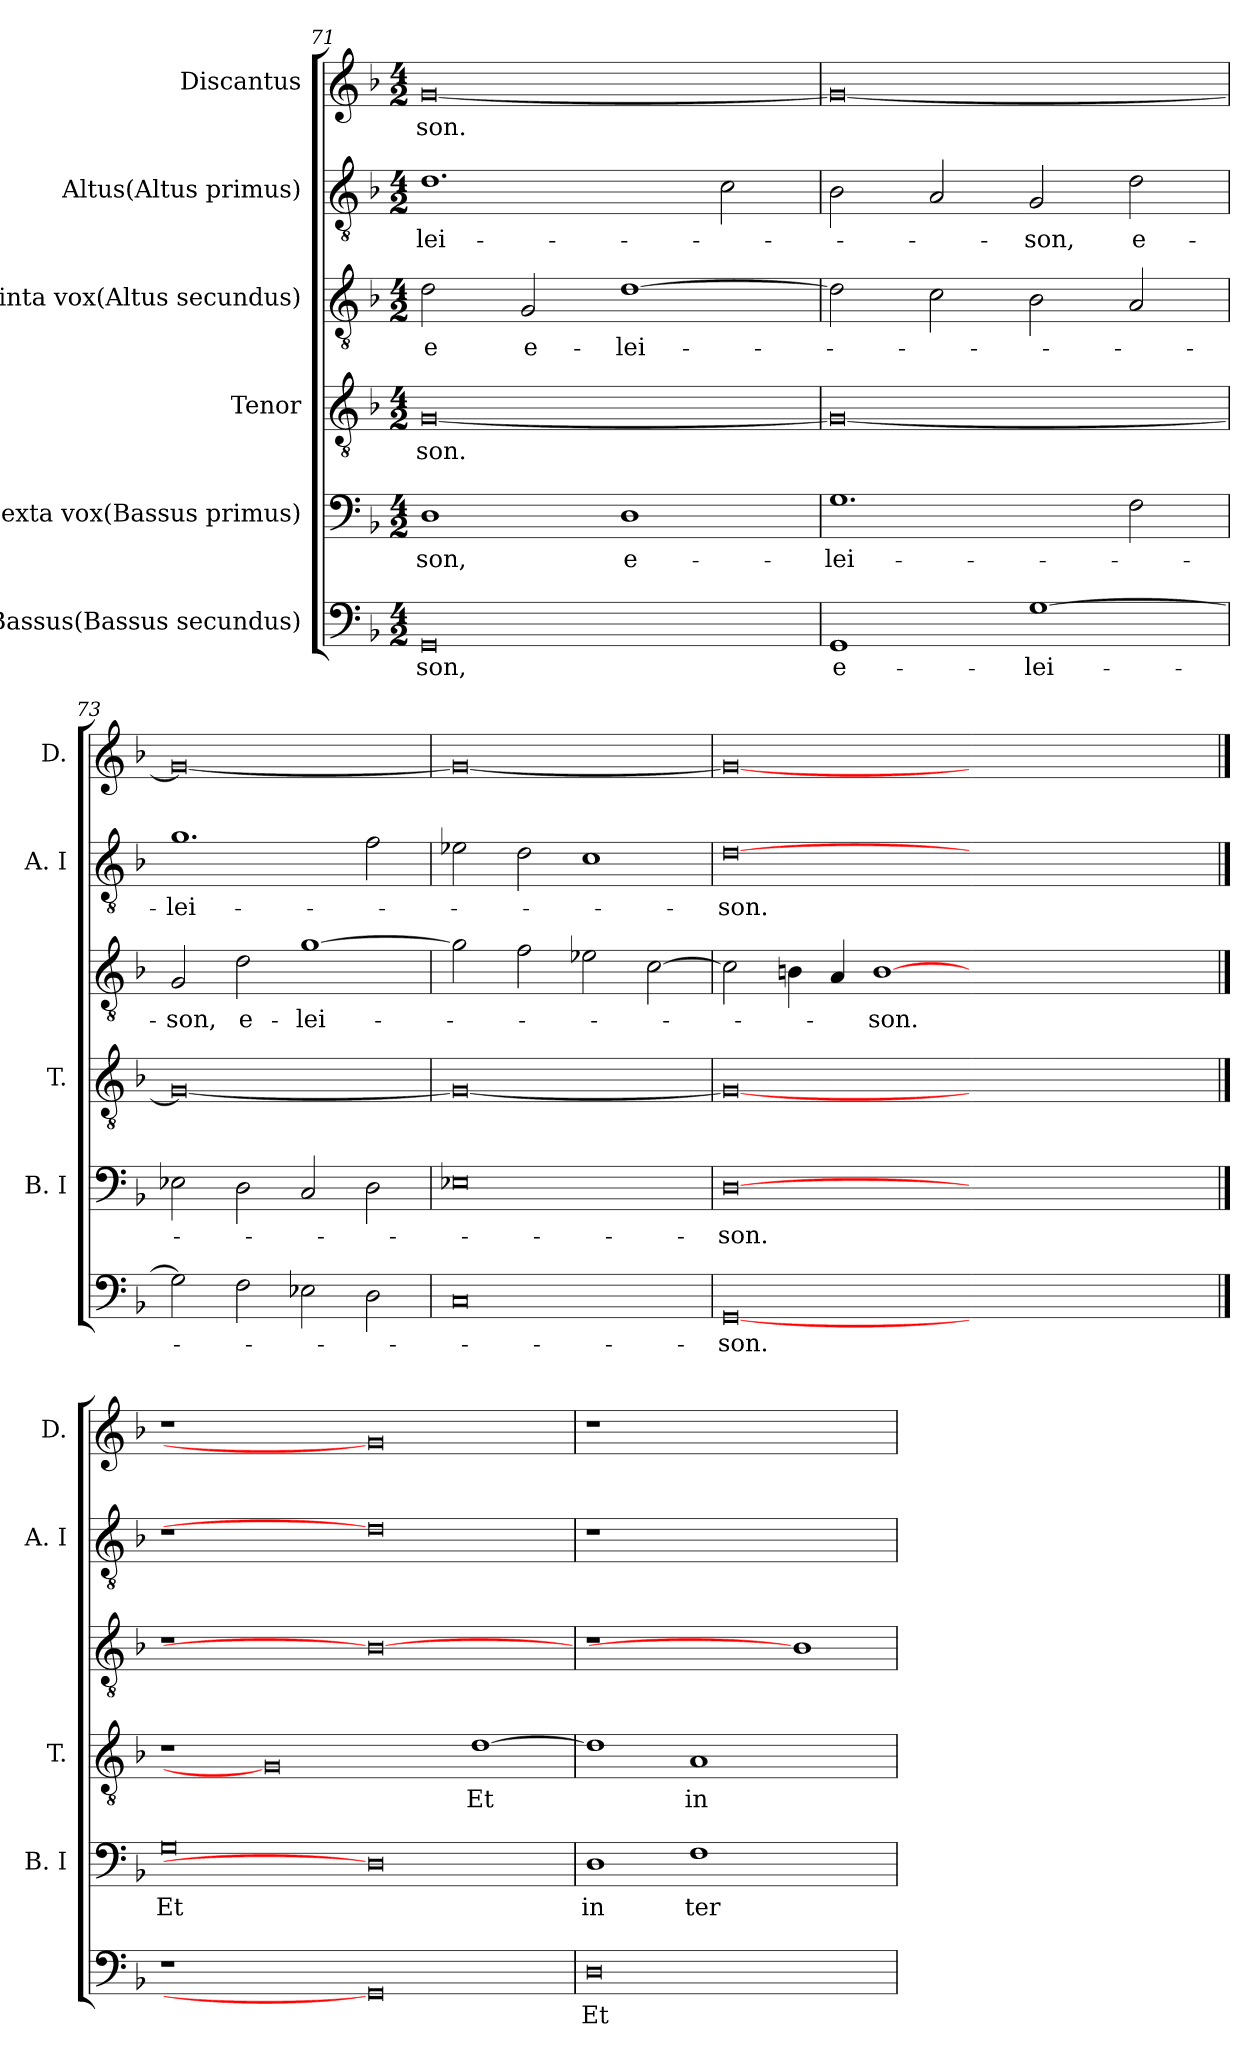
**kern	**text	**kern	**text	**kern	**text	**kern	**text	**kern	**text	**kern	**text
*part6	*part6	*part5	*part5	*part4	*part4	*part3	*part3	*part2	*part2	*part1	*part1
*staff6	*staff6	*staff5	*staff5	*staff4	*staff4	*staff3	*staff3	*staff2	*staff2	*staff1	*staff1
*I"Bassus(Bassus secundus)	*	*I"Sexta vox(Bassus primus)	*	*I"Tenor	*	*I"Quinta vox(Altus secundus)	*	*I"Altus(Altus primus)	*	*I"Discantus	*
*	*	*I'B. I	*	*I'T.	*	*	*	*I'A. I	*	*I'D.	*
*clefF4	*	*clefF4	*	*clefGv2	*	*clefGv2	*	*clefGv2	*	*clefG2	*
*	*	*	*	*ITrd7c12	*	*ITrd7c12	*	*ITrd7c12	*	*	*
*k[b-]	*	*k[b-]	*	*k[b-]	*	*k[b-]	*	*k[b-]	*	*k[b-]	*
*d:	*	*d:	*	*d:	*	*d:	*	*d:	*	*d:	*
*M4/2	*	*M4/2	*	*M4/2	*	*M4/2	*	*M4/2	*	*M4/2	*
=71	=71	=71	=71	=71	=71	=71	=71	=71	=71	=71	=71
!	!LO:LY:b	!	!LO:LY:b	!	!LO:LY:b	!	!LO:LY:b	!	!LO:LY:b	!	!LO:LY:b
0GG	-son,	1D	-son,	[<0GG	-son.	2D\	-e	1.D	-lei-	[<0g	-son.
!	!	!	!	!	!	!	!LO:LY:b	!	!	!	!
.	.	.	.	.	.	2GG/	e-	.	.	.	.
!	!	!	!LO:LY:b	!	!	!	!LO:LY:b	!	!	!	!
.	.	1D	e-	.	.	[>1D	-lei-	.	.	.	.
.	.	.	.	.	.	.	.	2C\	.	.	.
!!LO:PB:g=z
=72	=72	=72	=72	=72	=72	=72	=72	=72	=72	=72	=72
!	!LO:LY:b	!	!LO:LY:b	!	!	!	!	!	!	!	!
1GG	e-	1.G	-lei-	0GG_	.	2D\]	.	2BB-\	.	0g_	.
.	.	.	.	.	.	2C\	.	2AA/	.	.	.
!	!LO:LY:b	!	!	!	!	!	!	!	!LO:LY:b	!	!
[>1G	-lei-	.	.	.	.	2BB-\	.	2GG/	-son,	.	.
!	!	!	!	!	!	!	!	!	!LO:LY:b	!	!
.	.	2F\	.	.	.	2AA/	.	2D\	e-	.	.
=73	=73	=73	=73	=73	=73	=73	=73	=73	=73	=73	=73
!	!	!	!	!	!	!	!LO:LY:b	!	!LO:LY:b	!	!
2G\]	.	2E-X\	.	0GG_	.	2GG/	-son,	1.G	-lei-	0g_	.
!	!	!	!	!	!	!	!LO:LY:b	!	!	!	!
2F\	.	2D\	.	.	.	2D\	e-	.	.	.	.
!	!	!	!	!	!	!	!LO:LY:b	!	!	!	!
2E-X\	.	2C/	.	.	.	[>1G	-lei-	.	.	.	.
2D\	.	2D\	.	.	.	.	.	2F\	.	.	.
=74	=74	=74	=74	=74	=74	=74	=74	=74	=74	=74	=74
0C	.	0E-X	.	0GG_	.	2G\]	.	2E-X\	.	0g_	.
.	.	.	.	.	.	2F\	.	2D\	.	.	.
.	.	.	.	.	.	2E-X\	.	1C	.	.	.
.	.	.	.	.	.	[>2C\	.	.	.	.	.
=75	=75	=75	=75	=75	=75	=75	=75	=75	=75	=75	=75
!	!LO:LY:b	!	!LO:LY:b	!	!	!	!	!	!LO:LY:b	!	!
[0GG	-son.	[0D	-son.	0GG_	.	2C\]	.	[0D	-son.	0g_	.
.	.	.	.	.	.	4BBn\	.	.	.	.	.
.	.	.	.	.	.	4AA/	.	.	.	.	.
!	!	!	!	!	!	!	!LO:LY:b	!	!	!	!
.	.	.	.	.	.	[1BB	-son.	.	.	.	.
0ryy	.	0ryy	.	0ryy	.	0.ryy	.	0ryy	.	0ryy	.
1ryy	.	1ryy	.	1ryy	.	.	.	1ryy	.	1ryy	.
!!LO:LB:g=z
==76	==76	==76	==76	==76	==76	==76	==76	==76	==76	==76	==76
!LO:N:vis=1	!	!	!LO:LY:b	!	!	!LO:N:vis=1	!	!LO:N:vis=1	!	!LO:N:vis=1	!
0r	.	0G	Et	1r	.	0r	.	0r	.	0r	.
.	.	.	.	0GG]	.	.	.	.	.	.	.
0GG]	.	0D]	.	.	.	0BB_	.	0D]	.	0g]	.
!	!	!	!	!	!LO:LY:b	!	!	!	!	!	!
.	.	.	.	[>1D	Et	.	.	.	.	.	.
=77	=77	=77	=77	=77	=77	=77	=77	=77	=77	=77	=77
!	!LO:LY:b	!	!LO:LY:b	!	!	!LO:N:vis=1	!	!LO:N:vis=1	!	!LO:N:vis=1	!
0D	Et	1D	in	1D]	.	0r	.	0r	.	0r	.
!	!	!	!LO:LY:b	!	!LO:LY:b	!	!	!	!	!	!
.	.	1F	ter-	1AA	in	.	.	.	.	.	.
1ryy	.	1ryy	.	1ryy	.	1BB]	.	1ryy	.	1ryy	.
=	=	=	=	=	=	=	=	=	=	=	=
*-	*-	*-	*-	*-	*-	*-	*-	*-	*-	*-	*-
